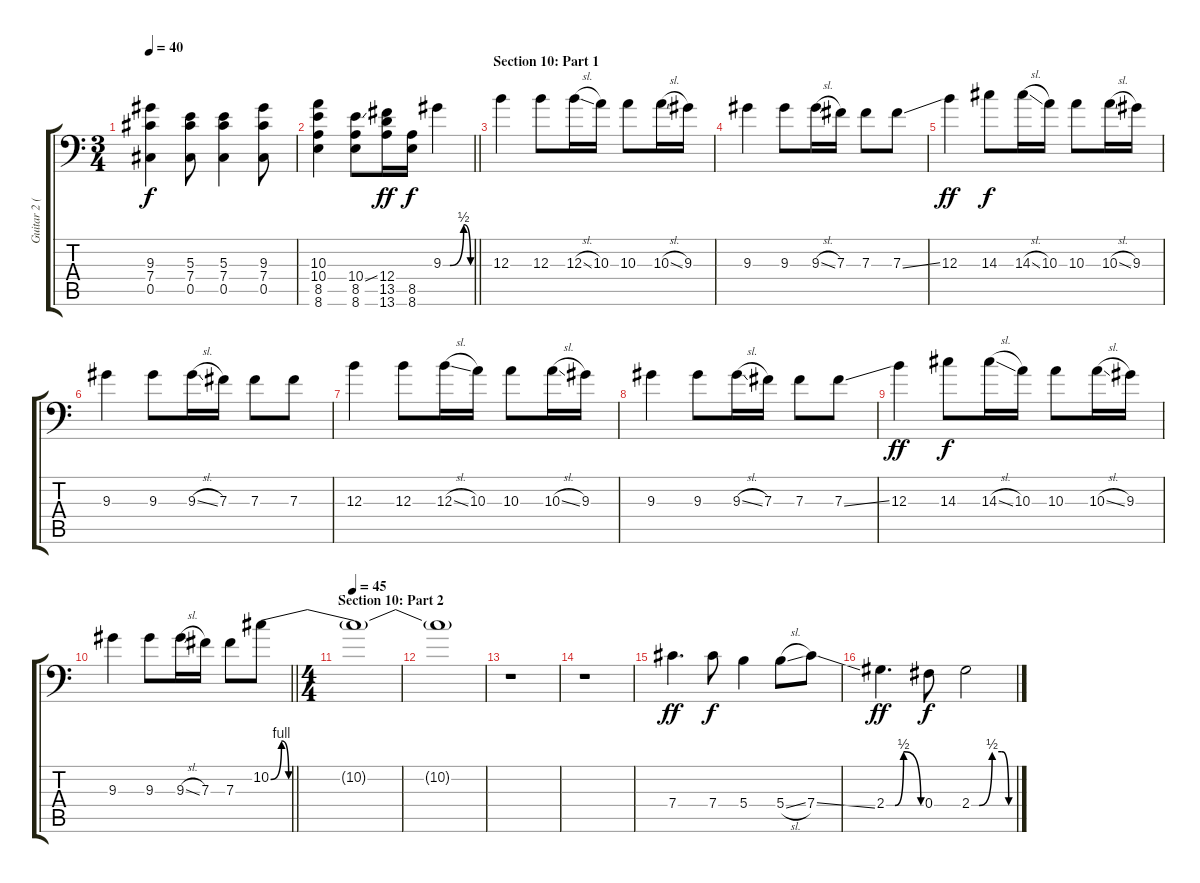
\track ("Guitar 2 (Distortion)" "Guitar 2 (") {instrument distortionguitar}
\staff {score tabs}
\tuning (Ab3 Eb3 B2 Gb2 Db2 Ab1) {hide}
\ts (3 4)
\tempo 40
\clef f4
\ks c
(9.3 7.4 0.5).4{dy f} (5.3 7.4 0.5).8 (5.3 7.4 0.5).4 (9.3 7.4 0.5).8 |
\barLineRight lightlight
(10.3 10.4 8.5 8.6).4 (10.4{ss} 8.5 8.6).8 (12.4 13.5 13.6).16{dy ff} (8.5 8.6).16{dy f} 9.3{be (custom 0 0 15 0 45 2 60 0)}.4 |
\section ("" "Section 10: Part 1")
12.3.4 12.3.8 12.3{sl}.16 10.3.16 10.3.8 10.3{sl}.16 9.3.16 |
9.3.4 9.3.8 9.3{sl}.16 7.3.16 7.3.8 7.3{ss}.8 |
12.3.4{dy ff} 14.3.8{dy f} 14.3{sl}.16 10.3.16 10.3.8 10.3{sl}.16 9.3.16 |
9.3.4 9.3.8 9.3{sl}.16 7.3.16 7.3.8 7.3.8 |
12.3.4 12.3.8 12.3{sl}.16 10.3.16 10.3.8 10.3{sl}.16 9.3.16 |
9.3.4 9.3.8 9.3{sl}.16 7.3.16 7.3.8 7.3{ss}.8 |
12.3.4{dy ff} 14.3.8{dy f} 14.3{sl}.16 10.3.16 10.3.8 10.3{sl}.16 9.3.16 |
\barLineRight lightlight
9.3.4 9.3.8 9.3{sl}.16 7.3.16 7.3.8 10.2{be (custom 0 0 3 4 5 0 60 0)}.8 |
\ts (4 4)
\section ("" "Section 10: Part 2")
\tempo 45
10.2{t}.1{volume 0} |
10.2{t}.1 |
r.1 |
r.1 |
7.4.4{d dy ff volume 14} 7.4.8{dy f} 5.4.4 5.4{sl}.8 7.4{ss}.8 |
2.4{be (custom 0 0 15 0 30 2 60 0)}.4{d dy ff} 0.4.8{dy f} 2.4{be (custom 0 0 11 0 30 2 44 2 54 0 60 0)}.2
